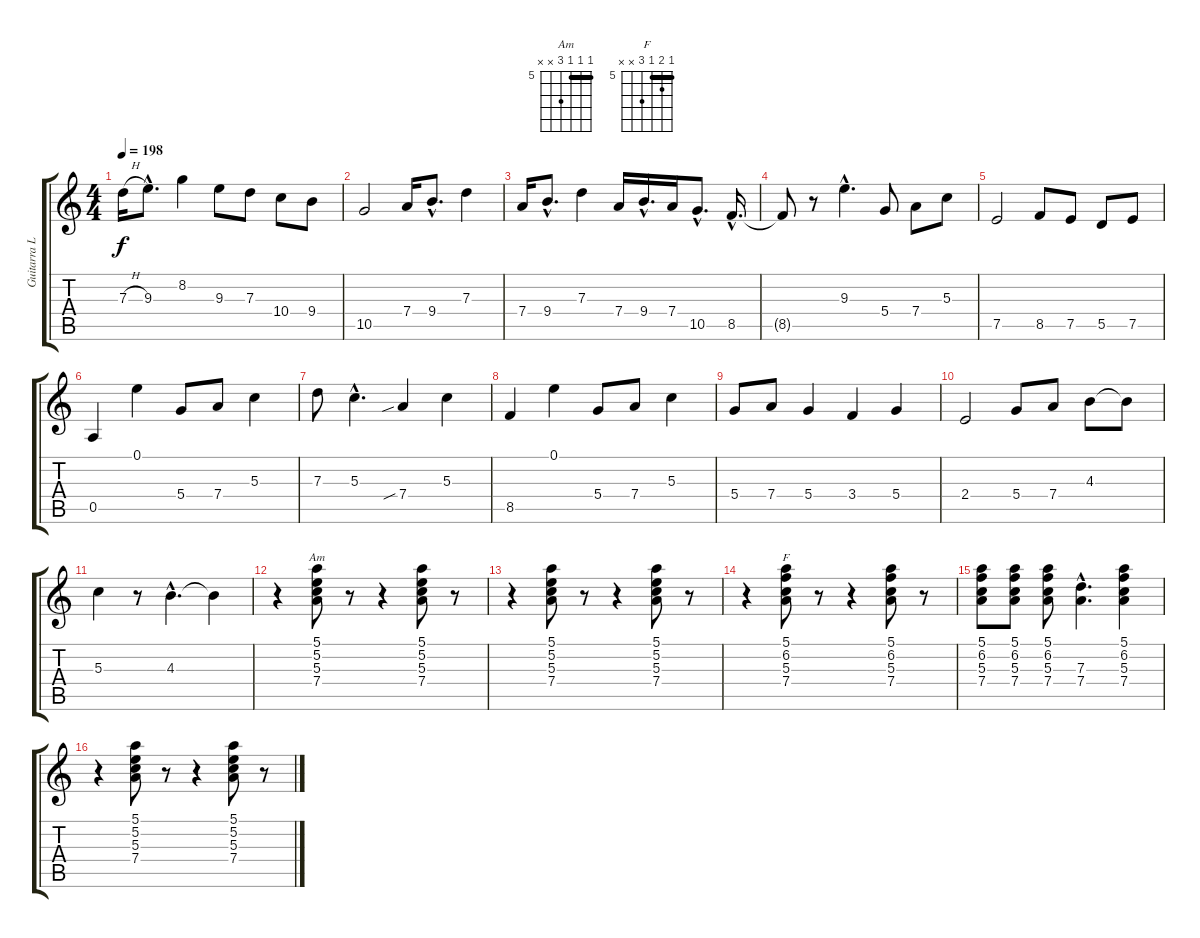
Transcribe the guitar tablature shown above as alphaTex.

\track ("Guitarra Lider" "Guitarra L") {instrument overdrivenguitar}
\staff {score tabs}
\tuning (E4 B3 G3 D3 A2 E2) {hide}
\chord ("Am" 5 5 5 7 x x) {firstfret 5 barre 5}
\chord ("F" 5 6 5 7 x x) {firstfret 5 barre 5}
\ts (4 4)
\tempo 198
\clef g2
\ks c
7.3{h}.16{dy f} 9.3{hac}.8{d} 8.2.4 9.3.8 7.3.8 10.4.8 9.4.8 |
10.5.2 7.4.16 9.4{hac}.8{d} 7.3.4 |
7.4.16 9.4{hac}.8{d} 7.3.4 7.4.16 9.4{hac}.16{d} 7.4.16 10.5{hac}.8{d} 8.5{hac}.16{d} |
8.5{t}.8 r.8 9.3{hac}.4{d} 5.4.8 7.4.8 5.3.8 |
7.5.2 8.5.8 7.5.8 5.5.8 7.5.8 |
0.5.4 0.1.4 5.4.8 7.4.8 5.3.4 |
7.3.8 5.3{hac}.4{d} 7.4{sib}.4 5.3.4 |
8.5.4 0.1.4 5.4.8 7.4.8 5.3.4 |
5.4.8 7.4.8 5.4.4 3.4.4 5.4.4 |
2.4.2 5.4.8 7.4.8 4.3.8 4.3{t}.8 |
5.3.4 r.8 4.3{hac}.4{d} 4.3{t}.4 |
r.4{instrument overdrivenguitar} (5.1 5.2 5.3 7.4).8{ch "Am"} r.8 r.4 (5.1 5.2 5.3 7.4).8 r.8 |
r.4 (5.1 5.2 5.3 7.4).8 r.8 r.4 (5.1 5.2 5.3 7.4).8 r.8 |
r.4 (5.1 6.2 5.3 7.4).8{ch "F"} r.8 r.4 (5.1 6.2 5.3 7.4).8 r.8 |
(5.1 6.2 5.3 7.4).8 (5.1 6.2 5.3 7.4).8 (5.1 6.2 5.3 7.4).8 (7.3{hac} 7.4{hac}).4{d} (5.1 6.2 5.3 7.4).4 |
r.4 (5.1 5.2 5.3 7.4).8 r.8 r.4 (5.1 5.2 5.3 7.4).8 r.8
